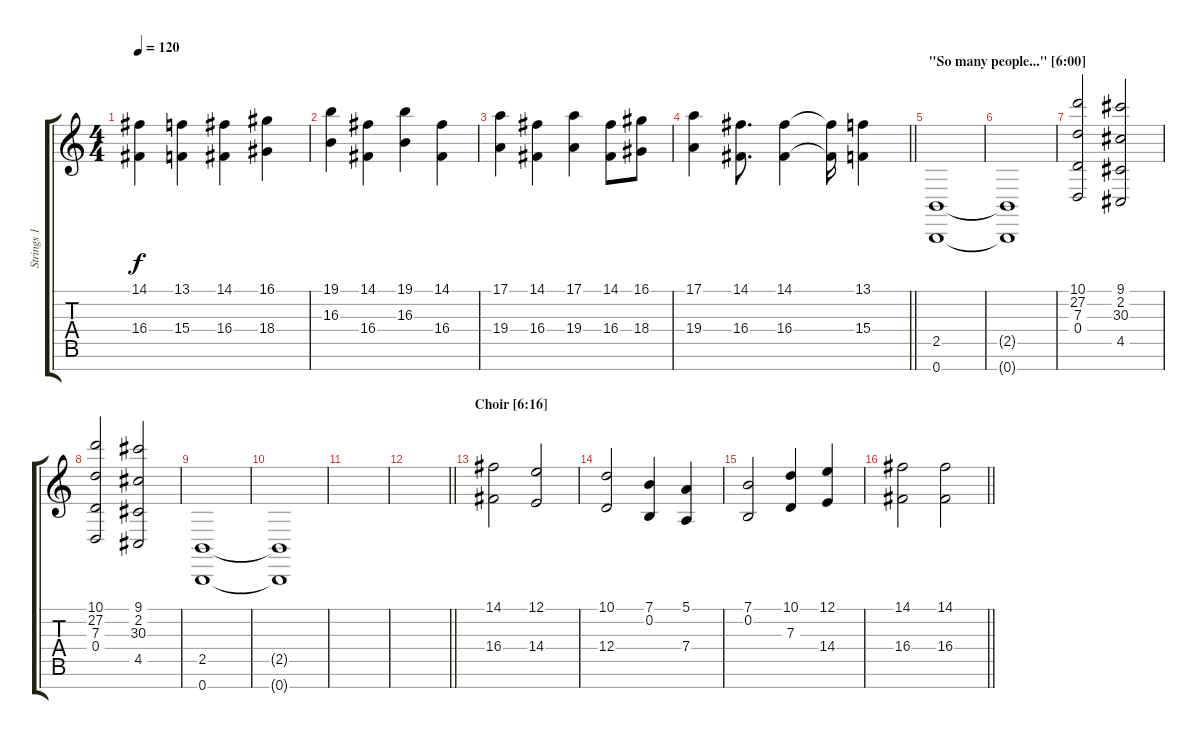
\track ("Strings 1" "Strings 1") {instrument stringensemble1}
\staff {score tabs}
\tuning (E4 B3 G3 D3 A2 E2 B1) {hide}
\ts (4 4)
\tempo 120
\clef g2
\ks c
(14.1 16.4).4{dy f} (13.1 15.4).4 (14.1 16.4).4 (16.1 18.4).4 |
(19.1 16.3).4 (14.1 16.4).4 (19.1 16.3).4 (14.1 16.4).4 |
(17.1 19.4).4 (14.1 16.4).4 (17.1 19.4).4 (14.1 16.4).8 (16.1 18.4).8 |
\barLineRight lightlight
(17.1 19.4).4 (14.1 16.4).8{d} (14.1 16.4).4 (14.1{t} 16.4{t}).16 (13.1 15.4).4 |
\section ("" "\"So many people...\" [6:00]")
(2.5 0.7).1 |
(2.5{t} 0.7{t}).1 |
(10.1 27.2 7.3 0.4).2 (9.1 2.2 30.3 4.5).2 |
(10.1 27.2 7.3 0.4).2 (9.1 2.2 30.3 4.5).2 |
(2.5 0.7).1 |
(2.5{t} 0.7{t}).1 |
|
\barLineRight lightlight
|
\section ("" "Choir [6:16]")
(14.1 16.4).2{volume 9} (12.1 14.4).2 |
(10.1 12.4).2 (7.1 0.2).4 (5.1 7.4).4 |
(7.1 0.2).2 (10.1 7.3).4 (12.1 14.4).4 |
\barLineRight lightlight
(14.1 16.4).2 (14.1 16.4).2
